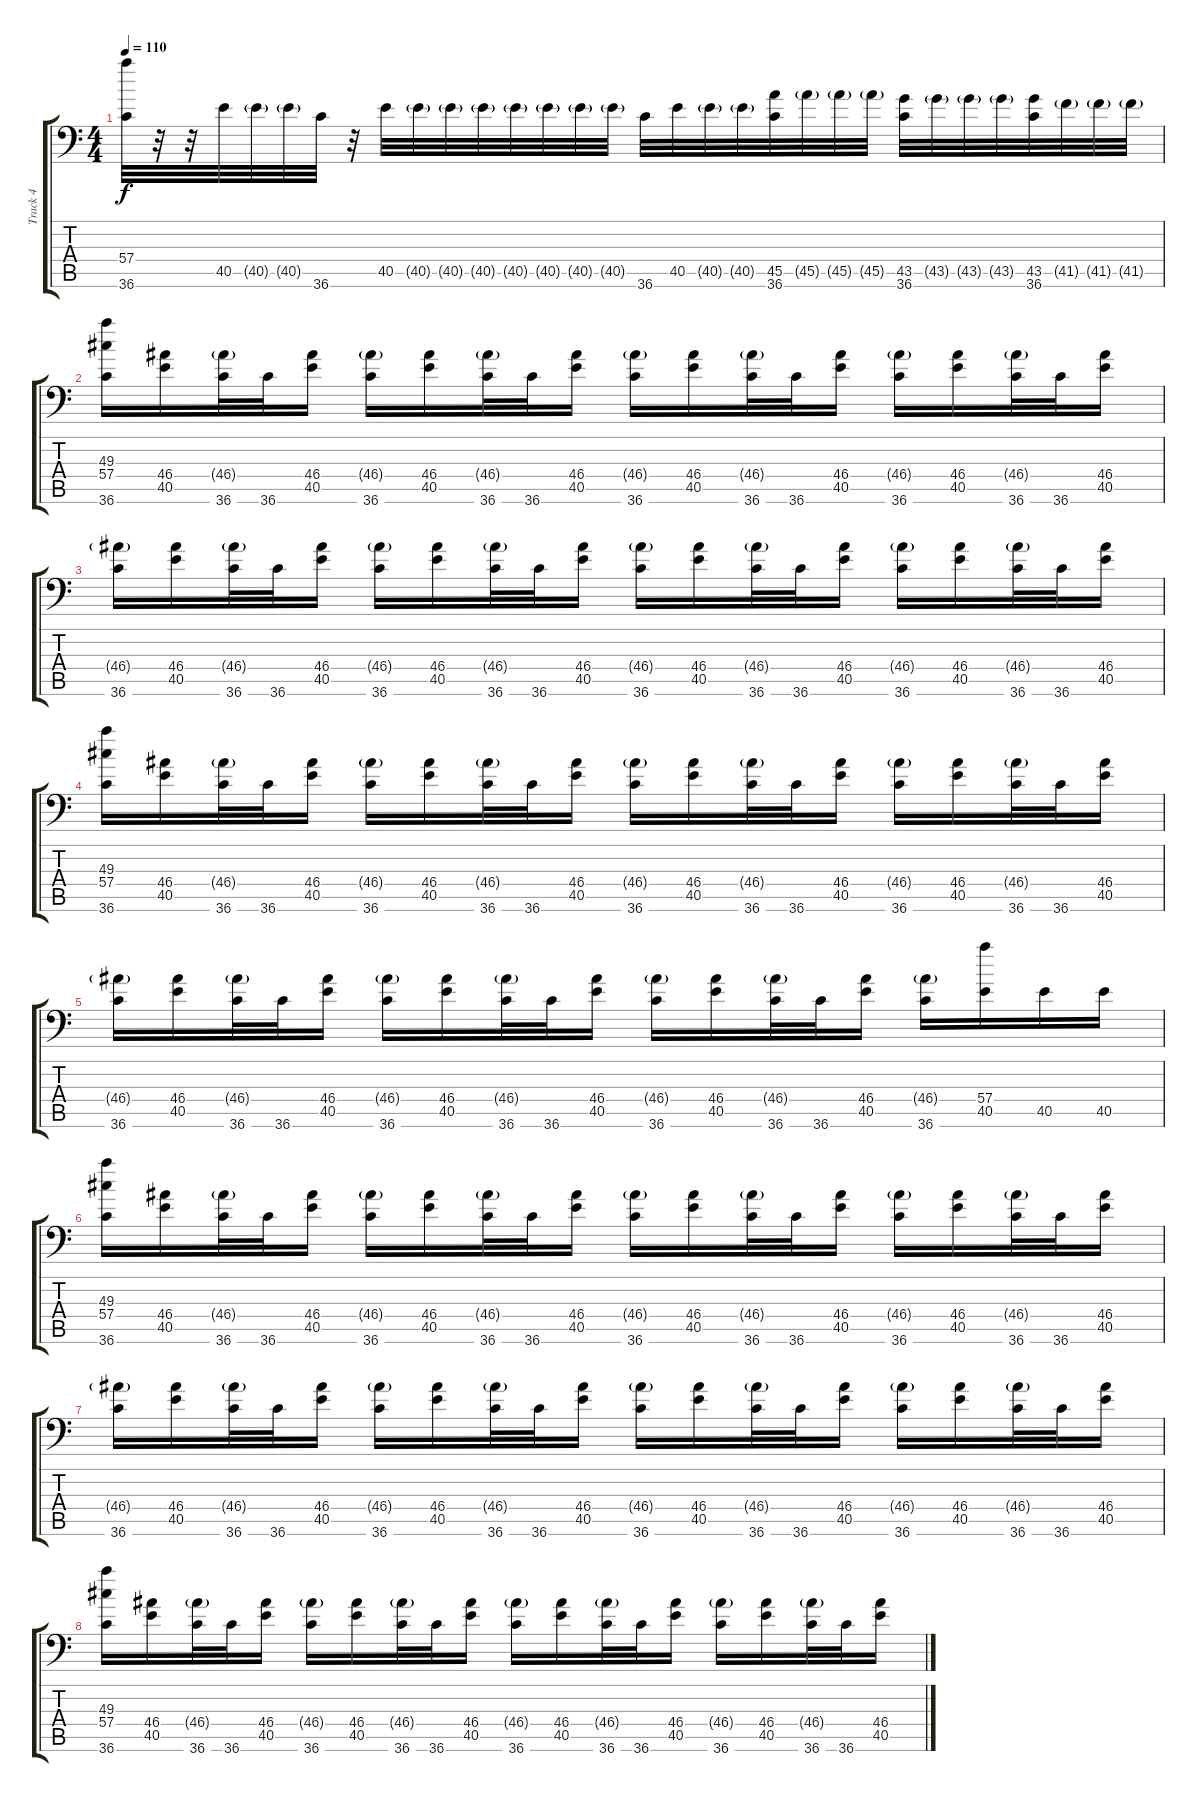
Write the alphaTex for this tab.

\track ("Track 4" "Track 4") {instrument acousticgrandpiano}
\staff {score tabs}
\tuning (C-1 C-1 C-1 C-1 C-1 C-1) {hide}
\ts (4 4)
\tempo 110
\clef f4
\ks c
(57.4 36.6).32{dy f} r.32 r.32 40.5.32 40.5{g}.32 40.5{g}.32 36.6.32 r.32 40.5.32 40.5{g}.32 40.5{g}.32 40.5{g}.32 40.5{g}.32 40.5{g}.32 40.5{g}.32 40.5{g}.32 36.6.32 40.5.32 40.5{g}.32 40.5{g}.32 (45.5 36.6).32 45.5{g}.32 45.5{g}.32 45.5{g}.32 (43.5 36.6).32 43.5{g}.32 43.5{g}.32 43.5{g}.32 (43.5 36.6).32 41.5{g}.32 41.5{g}.32 41.5{g}.32 |
(49.3 57.4 36.6).16 (46.4 40.5).16 (46.4{g} 36.6).32 36.6.32 (46.4 40.5).16 (46.4{g} 36.6).16 (46.4 40.5).16 (46.4{g} 36.6).32 36.6.32 (46.4 40.5).16 (46.4{g} 36.6).16 (46.4 40.5).16 (46.4{g} 36.6).32 36.6.32 (46.4 40.5).16 (46.4{g} 36.6).16 (46.4 40.5).16 (46.4{g} 36.6).32 36.6.32 (46.4 40.5).16 |
(46.4{g} 36.6).16 (46.4 40.5).16 (46.4{g} 36.6).32 36.6.32 (46.4 40.5).16 (46.4{g} 36.6).16 (46.4 40.5).16 (46.4{g} 36.6).32 36.6.32 (46.4 40.5).16 (46.4{g} 36.6).16 (46.4 40.5).16 (46.4{g} 36.6).32 36.6.32 (46.4 40.5).16 (46.4{g} 36.6).16 (46.4 40.5).16 (46.4{g} 36.6).32 36.6.32 (46.4 40.5).16 |
(49.3 57.4 36.6).16 (46.4 40.5).16 (46.4{g} 36.6).32 36.6.32 (46.4 40.5).16 (46.4{g} 36.6).16 (46.4 40.5).16 (46.4{g} 36.6).32 36.6.32 (46.4 40.5).16 (46.4{g} 36.6).16 (46.4 40.5).16 (46.4{g} 36.6).32 36.6.32 (46.4 40.5).16 (46.4{g} 36.6).16 (46.4 40.5).16 (46.4{g} 36.6).32 36.6.32 (46.4 40.5).16 |
(46.4{g} 36.6).16 (46.4 40.5).16 (46.4{g} 36.6).32 36.6.32 (46.4 40.5).16 (46.4{g} 36.6).16 (46.4 40.5).16 (46.4{g} 36.6).32 36.6.32 (46.4 40.5).16 (46.4{g} 36.6).16 (46.4 40.5).16 (46.4{g} 36.6).32 36.6.32 (46.4 40.5).16 (46.4{g} 36.6).16 (57.4 40.5).16 40.5.16 40.5.16 |
(49.3 57.4 36.6).16 (46.4 40.5).16 (46.4{g} 36.6).32 36.6.32 (46.4 40.5).16 (46.4{g} 36.6).16 (46.4 40.5).16 (46.4{g} 36.6).32 36.6.32 (46.4 40.5).16 (46.4{g} 36.6).16 (46.4 40.5).16 (46.4{g} 36.6).32 36.6.32 (46.4 40.5).16 (46.4{g} 36.6).16 (46.4 40.5).16 (46.4{g} 36.6).32 36.6.32 (46.4 40.5).16 |
(46.4{g} 36.6).16 (46.4 40.5).16 (46.4{g} 36.6).32 36.6.32 (46.4 40.5).16 (46.4{g} 36.6).16 (46.4 40.5).16 (46.4{g} 36.6).32 36.6.32 (46.4 40.5).16 (46.4{g} 36.6).16 (46.4 40.5).16 (46.4{g} 36.6).32 36.6.32 (46.4 40.5).16 (46.4{g} 36.6).16 (46.4 40.5).16 (46.4{g} 36.6).32 36.6.32 (46.4 40.5).16 |
(49.3 57.4 36.6).16 (46.4 40.5).16 (46.4{g} 36.6).32 36.6.32 (46.4 40.5).16 (46.4{g} 36.6).16 (46.4 40.5).16 (46.4{g} 36.6).32 36.6.32 (46.4 40.5).16 (46.4{g} 36.6).16 (46.4 40.5).16 (46.4{g} 36.6).32 36.6.32 (46.4 40.5).16 (46.4{g} 36.6).16 (46.4 40.5).16 (46.4{g} 36.6).32 36.6.32 (46.4 40.5).16
